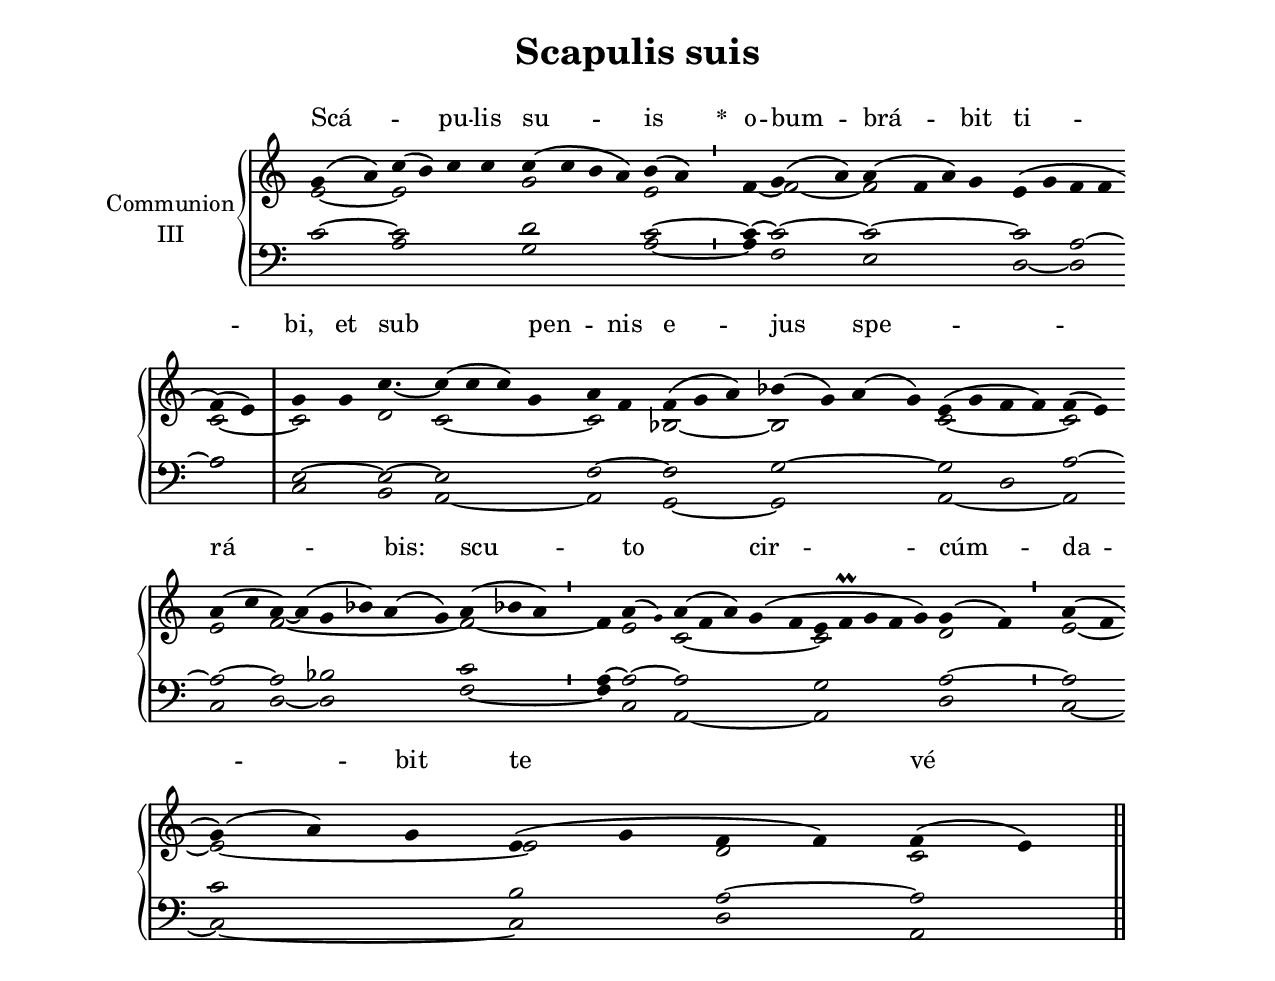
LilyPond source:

\version "2.18"
\include "gregorian.ly"
\include "noh2.ily"


%Page reference: page i.179
%(volume.page)

global = {
 \key e \phrygian
 \cadenzaOn 
}

\header {
  title = \markup \center-column {"Scapulis suis" \vspace #1 }
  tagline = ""
  composer = ""
}

\paper {
 #(include-special-characters)
  oddHeaderMarkup = \markup \fill-line {
    \line {}
    \center-column {
      \on-the-fly #first-page     " "
      \on-the-fly #not-first-page "Scapulis suis"
    }
    \line { \on-the-fly #print-page-number-check-first \fromproperty #'page:page-number-string }
  }
  evenHeaderMarkup = \markup \fill-line {
    \line { \on-the-fly #print-page-number-check-first \fromproperty #'page:page-number-string }
    \center-column { "Scapulis suis" }
    \line {}
  }
}

chantText = \lyricmode {
Scá -- _ pu -- lis su -- is 
\set stanza = " * " o -- bum -- brá -- bit ti -- bi, 
et sub pen -- _ nis e -- jus spe -- _ _ rá -- bis: 
scu -- _ to _ cir -- cúm -- da -- bit te vé -- ri -- tas e -- jus. }

chantMusic = {
\tieDown   g'4 ( a'4) c''4 ( b'4) c''4 c''4 c''4 ( c''4 b'4 a'4) b'4 ( a'4) \divisioMinima
 f'4 g'4 ( a'4) a'4 ( f'4 a'4) g'4 e'4 ( g'4 f'4 f'4 \forceBreak
) f'4 ( e'4) \divisioMaxima
 g'4 g'4 c''4. ~ c''4 ( c''4 c''4) g'4 a'4 f'4  f'4 ( g'4 a'4) bes'4 ( g'4) a'4 ( g'4) e'4 ( g'4 f'4 f'4) f'4 ( e'4) \divisioMaxima \forceBreak

  a'4 ( c''4 a'4) ~ a'4 ( g'4 bes'4) a'4 ( g'4) a'4 ( bes'4 a'4) \divisioMinima
 f'4 a'4 ( \once \tweak #'font-size #-4 g' ) a'4 ( f'4 a'4) g'4 ( f'4 e'4 f'\prall g'4 f'4 g'4) g'4 ( f'4) \divisioMinima
 a'4 ( f'4 \forceBreak
) g'4 ( a'4) g'4 e'4 ( g'4 f'4 f'4) f'4 ( e'4) \finalis

}

altoMusic = {
e'2 ~ e'2*4/2 g'2*4/2 e'2 \divisioMinima
f'4 ~ f'2 ~ f'2*4/2 e'4 r2*3/2 c'2 ~ \divisioMaxima
c'2 d'2*3/4 c'2*4/2 ~ c'2 bes2*3/2 ~ bes2*4/2 c'2*4/2 ~ c'2 e'2 f'2*6/2 ~ f'2*3/2 ~ \divisioMinima
f'4 e'2 c'2*5/2 ~ c'2*5/2 d'2 \divisioMinima
e'2 ~ e'2*3/2 ~ e'2 d'2 c'2 \finalis
}

tenorMusic = {
c'2 ~ c'2*4/2 d'2*4/2 c'2 ~ \divisioMinima
c'4 ~ c'2 ~ c'2*4/2 ~ c'2 a2 ~ a2 \divisioMaxima
e2 ~ e2*3/4 ~ e2*4/2 f2 ~ f2*3/2 g2*4/2 ~ g2 d2 a2 ~ a2 ~ a2 bes2*4/2 c'2*3/2 \divisioMinima
a4 ~ a2 ~ a2*5/2 g2*5/2 a2 ~ \divisioMinima
a2 c'2*3/2 b2 a2 ~ a2 \finalis
}

bassMusic = {
r2 a2*4/2 g2*4/2 a2 ~ \divisioMinima
a4 f2 e2*4/2 d2 ~ d2 a2 \divisioMaxima
c2 b,2*3/4 a,2*4/2 ~ a,2 g,2*3/2 ~ g,2*4/2 a,2*4/2 ~ a,2 c2 d2 ~ d2*4/2 f2*3/2 ~ \divisioMinima
f4 c2 a,2*5/2 ~ a,2*5/2 d2 \divisioMinima
c2 ~ c2*3/2 ~ c2 d2 a,2 \finalis
}

voiceLines = {
\voiceLineStyle


}

\score{
  <<
    \new GrandStaff <<
      \set GrandStaff.autoBeaming = ##f
      \set GrandStaff.instrumentName = \markup \center-column {
        "Communion"
        "III"
      }
      \new Staff = up <<
        \new Voice = "chant" {
          \voiceOne \global \chantMusic
        }
        \new Voice {
          \voiceTwo \global \altoMusic
        }
      >>

      \new Staff = down <<
        \clef bass
        \new Voice {
          \voiceOne \global \tenorMusic
        }
        \new Voice {
          \voiceTwo \global \bassMusic
        }
	\new Voice {
        \voiceThree \global \voiceLines
        }
      >>
    >>
    \new Lyrics \lyricsto chant {
      \chantText
    }
  >>
  \layout{
  }
  \midi{
    \tempo 4 = 125
  }
}
